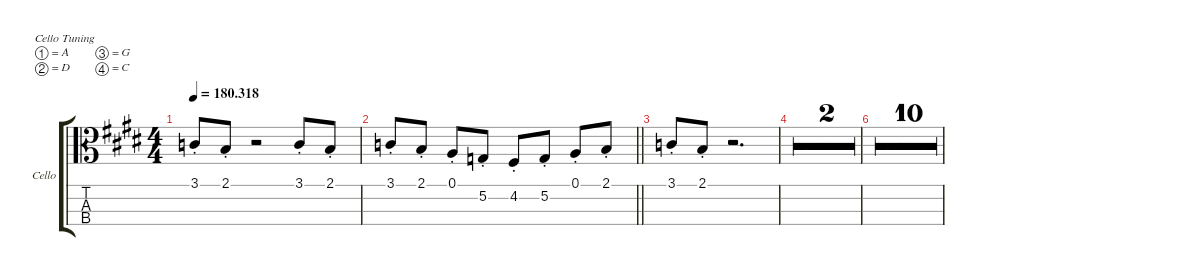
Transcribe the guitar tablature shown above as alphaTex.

\defaultSystemsLayout 4
\hideDynamics
\bracketExtendMode groupsimilarinstruments
\firstSystemTrackNameOrientation horizontal
\otherSystemsTrackNameOrientation horizontal
\track ("Cello" "Cello") {multiBarRest instrument cello}
\staff {score tabs}
\tuning (A3 D3 G2 C2)
\ts (4 4)
\tempo
180.318
\accidentals auto
\clef c3
\ottava regular
\simile none
\ks e
3.1{st}.8{dy ff} 2.1{st}.8 r.2 3.1{st}.8 2.1{st}.8 |
\barLineRight lightlight
3.1{st}.8 2.1{st}.8 0.1{st}.8 5.2{st}.8 4.2{st}.8 5.2{st}.8 0.1{st}.8 2.1{st}.8 |
3.1{st}.8 2.1{st}.8 r.2{d} |
r.1 |
r.1 |
\tempo 70
r.1 |
r.1 |
r.1 |
r.1 |
r.1 |
r.1 |
r.1 |
r.1 |
r.1 |
r.1
